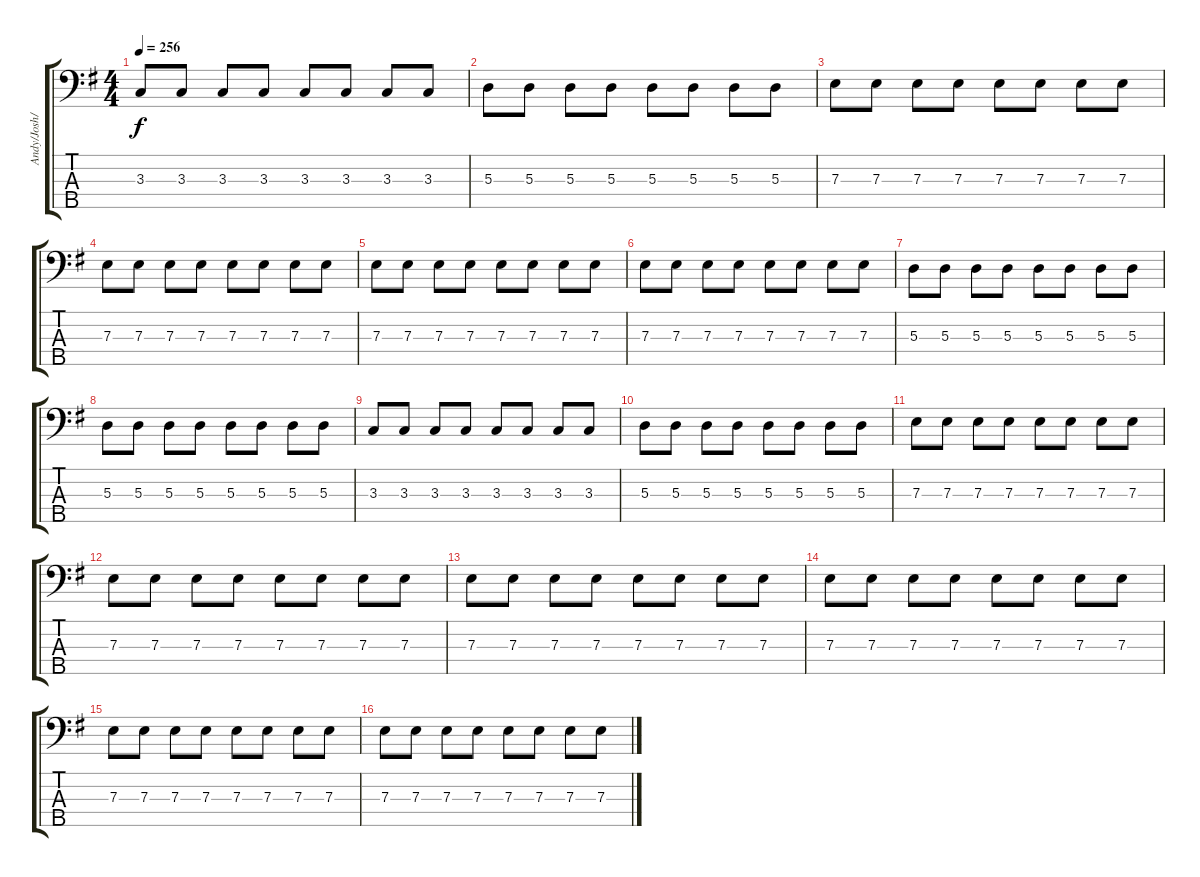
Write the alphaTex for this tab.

\track ("Andy/Josh/Kristen Bass" "Andy/Josh/") {instrument electricbassfinger}
\staff {score tabs}
\tuning (G2 D2 A1 E1 B0) {hide}
\ts (4 4)
\tempo 256
\clef f4
\ks eminor
3.3.8{dy f} 3.3.8 3.3.8 3.3.8 3.3.8 3.3.8 3.3.8 3.3.8 |
5.3.8 5.3.8 5.3.8 5.3.8 5.3.8 5.3.8 5.3.8 5.3.8 |
7.3.8 7.3.8 7.3.8 7.3.8 7.3.8 7.3.8 7.3.8 7.3.8 |
7.3.8 7.3.8 7.3.8 7.3.8 7.3.8 7.3.8 7.3.8 7.3.8 |
7.3.8 7.3.8 7.3.8 7.3.8 7.3.8 7.3.8 7.3.8 7.3.8 |
7.3.8 7.3.8 7.3.8 7.3.8 7.3.8 7.3.8 7.3.8 7.3.8 |
5.3.8 5.3.8 5.3.8 5.3.8 5.3.8 5.3.8 5.3.8 5.3.8 |
5.3.8 5.3.8 5.3.8 5.3.8 5.3.8 5.3.8 5.3.8 5.3.8 |
3.3.8 3.3.8 3.3.8 3.3.8 3.3.8 3.3.8 3.3.8 3.3.8 |
5.3.8 5.3.8 5.3.8 5.3.8 5.3.8 5.3.8 5.3.8 5.3.8 |
7.3.8 7.3.8 7.3.8 7.3.8 7.3.8 7.3.8 7.3.8 7.3.8 |
7.3.8 7.3.8 7.3.8 7.3.8 7.3.8 7.3.8 7.3.8 7.3.8 |
7.3.8 7.3.8 7.3.8 7.3.8 7.3.8 7.3.8 7.3.8 7.3.8 |
7.3.8 7.3.8 7.3.8 7.3.8 7.3.8 7.3.8 7.3.8 7.3.8 |
7.3.8 7.3.8 7.3.8 7.3.8 7.3.8 7.3.8 7.3.8 7.3.8 |
7.3.8 7.3.8 7.3.8 7.3.8 7.3.8 7.3.8 7.3.8 7.3.8
